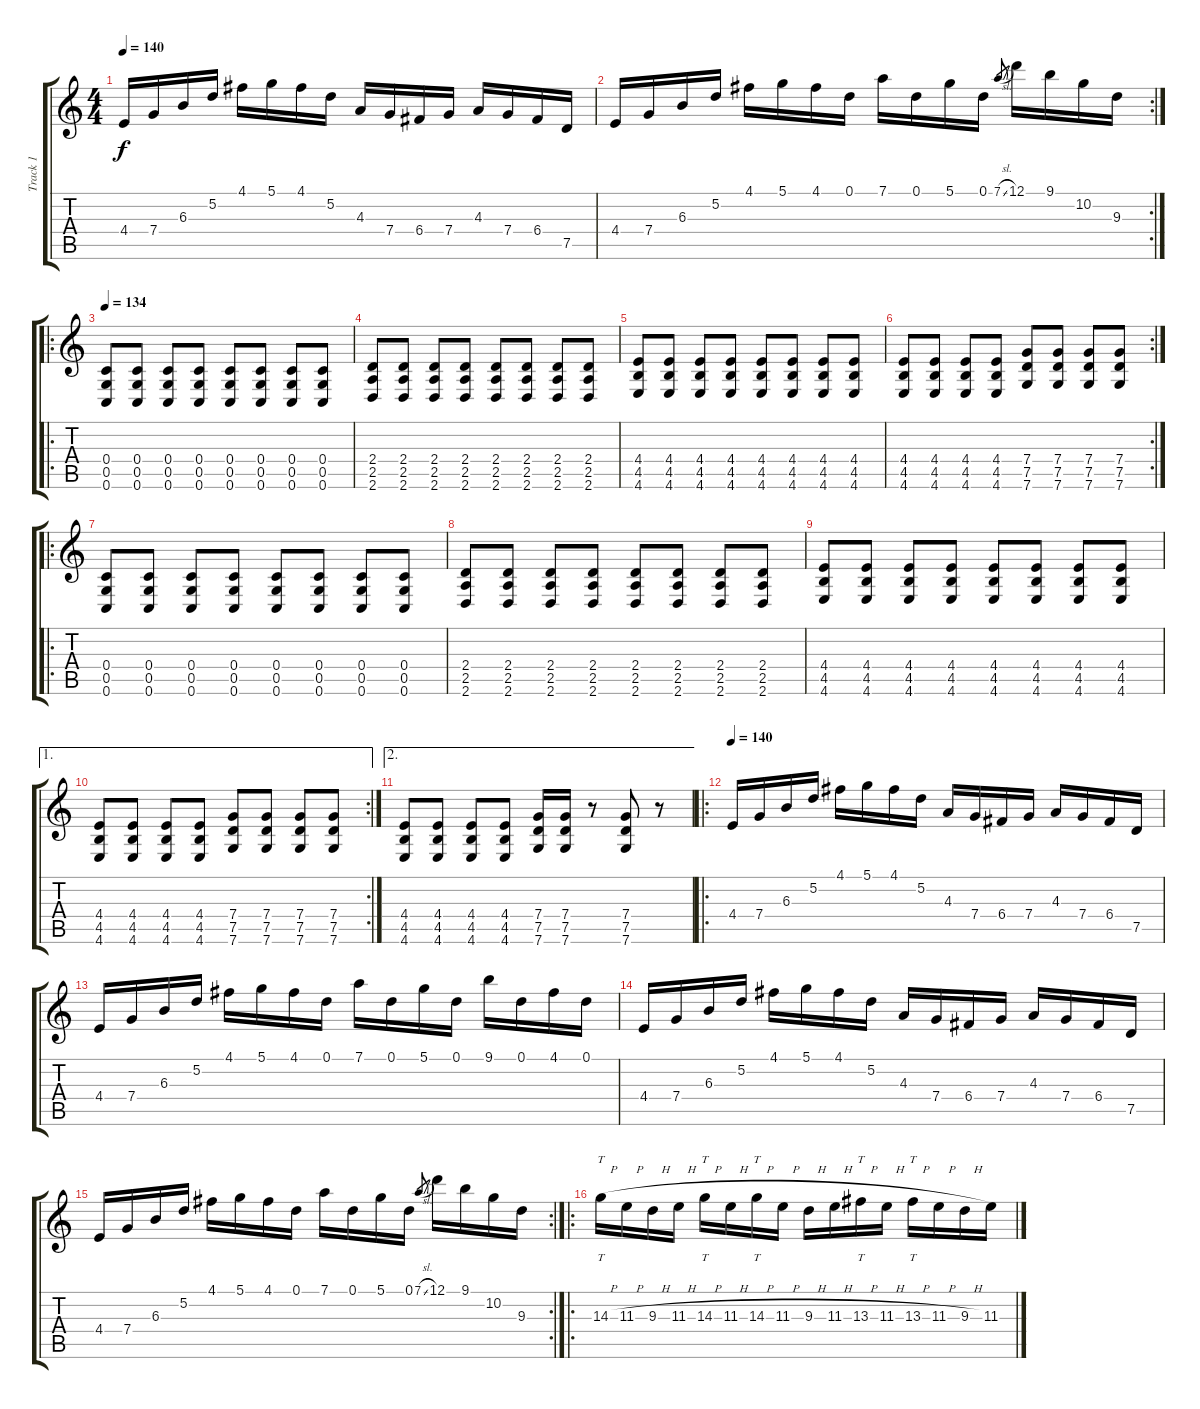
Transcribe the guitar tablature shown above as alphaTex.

\track ("Track 1" "Track 1") {instrument distortionguitar}
\staff {score tabs}
\tuning (D4 A3 F3 C3 G2 C2) {hide}
\ts (4 4)
\tempo 140
\clef g2
\ks c
4.4.16{dy f} 7.4.16 6.3.16 5.2.16 4.1.16 5.1.16 4.1.16 5.2.16 4.3.16 7.4.16 6.4.16 7.4.16 4.3.16 7.4.16 6.4.16 7.5.16 |
\rc 2
4.4.16 7.4.16 6.3.16 5.2.16 4.1.16 5.1.16 4.1.16 0.1.16 7.1.16 0.1.16 5.1.16 0.1.16 7.1{sl}.8{gr} 12.1.16 9.1.16 10.2.16 9.3.16 |
\ro
\tempo 134
(0.4 0.5 0.6).8 (0.4 0.5 0.6).8 (0.4 0.5 0.6).8 (0.4 0.5 0.6).8 (0.4 0.5 0.6).8 (0.4 0.5 0.6).8 (0.4 0.5 0.6).8 (0.4 0.5 0.6).8 |
(2.4 2.5 2.6).8 (2.4 2.5 2.6).8 (2.4 2.5 2.6).8 (2.4 2.5 2.6).8 (2.4 2.5 2.6).8 (2.4 2.5 2.6).8 (2.4 2.5 2.6).8 (2.4 2.5 2.6).8 |
(4.4 4.5 4.6).8 (4.4 4.5 4.6).8 (4.4 4.5 4.6).8 (4.4 4.5 4.6).8 (4.4 4.5 4.6).8 (4.4 4.5 4.6).8 (4.4 4.5 4.6).8 (4.4 4.5 4.6).8 |
\rc 2
(4.4 4.5 4.6).8 (4.4 4.5 4.6).8 (4.4 4.5 4.6).8 (4.4 4.5 4.6).8 (7.4 7.5 7.6).8 (7.4 7.5 7.6).8 (7.4 7.5 7.6).8 (7.4 7.5 7.6).8 |
\ro
(0.4 0.5 0.6).8 (0.4 0.5 0.6).8 (0.4 0.5 0.6).8 (0.4 0.5 0.6).8 (0.4 0.5 0.6).8 (0.4 0.5 0.6).8 (0.4 0.5 0.6).8 (0.4 0.5 0.6).8 |
(2.4 2.5 2.6).8 (2.4 2.5 2.6).8 (2.4 2.5 2.6).8 (2.4 2.5 2.6).8 (2.4 2.5 2.6).8 (2.4 2.5 2.6).8 (2.4 2.5 2.6).8 (2.4 2.5 2.6).8 |
(4.4 4.5 4.6).8 (4.4 4.5 4.6).8 (4.4 4.5 4.6).8 (4.4 4.5 4.6).8 (4.4 4.5 4.6).8 (4.4 4.5 4.6).8 (4.4 4.5 4.6).8 (4.4 4.5 4.6).8 |
\ae 1
\rc 2
(4.4 4.5 4.6).8 (4.4 4.5 4.6).8 (4.4 4.5 4.6).8 (4.4 4.5 4.6).8 (7.4 7.5 7.6).8 (7.4 7.5 7.6).8 (7.4 7.5 7.6).8 (7.4 7.5 7.6).8 |
\ae 2
(4.4 4.5 4.6).8 (4.4 4.5 4.6).8 (4.4 4.5 4.6).8 (4.4 4.5 4.6).8 (7.4 7.5 7.6).16 (7.4 7.5 7.6).16 r.8 (7.4 7.5 7.6).8 r.8 |
\ro
\tempo 140
4.4.16 7.4.16 6.3.16 5.2.16 4.1.16 5.1.16 4.1.16 5.2.16 4.3.16 7.4.16 6.4.16 7.4.16 4.3.16 7.4.16 6.4.16 7.5.16 |
4.4.16 7.4.16 6.3.16 5.2.16 4.1.16 5.1.16 4.1.16 0.1.16 7.1.16 0.1.16 5.1.16 0.1.16 9.1.16 0.1.16 4.1.16 0.1.16 |
4.4.16 7.4.16 6.3.16 5.2.16 4.1.16 5.1.16 4.1.16 5.2.16 4.3.16 7.4.16 6.4.16 7.4.16 4.3.16 7.4.16 6.4.16 7.5.16 |
\rc 2
4.4.16 7.4.16 6.3.16 5.2.16 4.1.16 5.1.16 4.1.16 0.1.16 7.1.16 0.1.16 5.1.16 0.1.16 7.1{sl}.8{gr} 12.1.16 9.1.16 10.2.16 9.3.16 |
\ro
14.3{h}.16{tt} 11.3{h}.16 9.3{h}.16 11.3{h}.16 14.3{h}.16{tt} 11.3{h}.16 14.3{h}.16{tt} 11.3{h}.16 9.3{h}.16 11.3{h}.16 13.3{h}.16{tt} 11.3{h}.16 13.3{h}.16{tt} 11.3{h}.16 9.3{h}.16 11.3{h}.16
